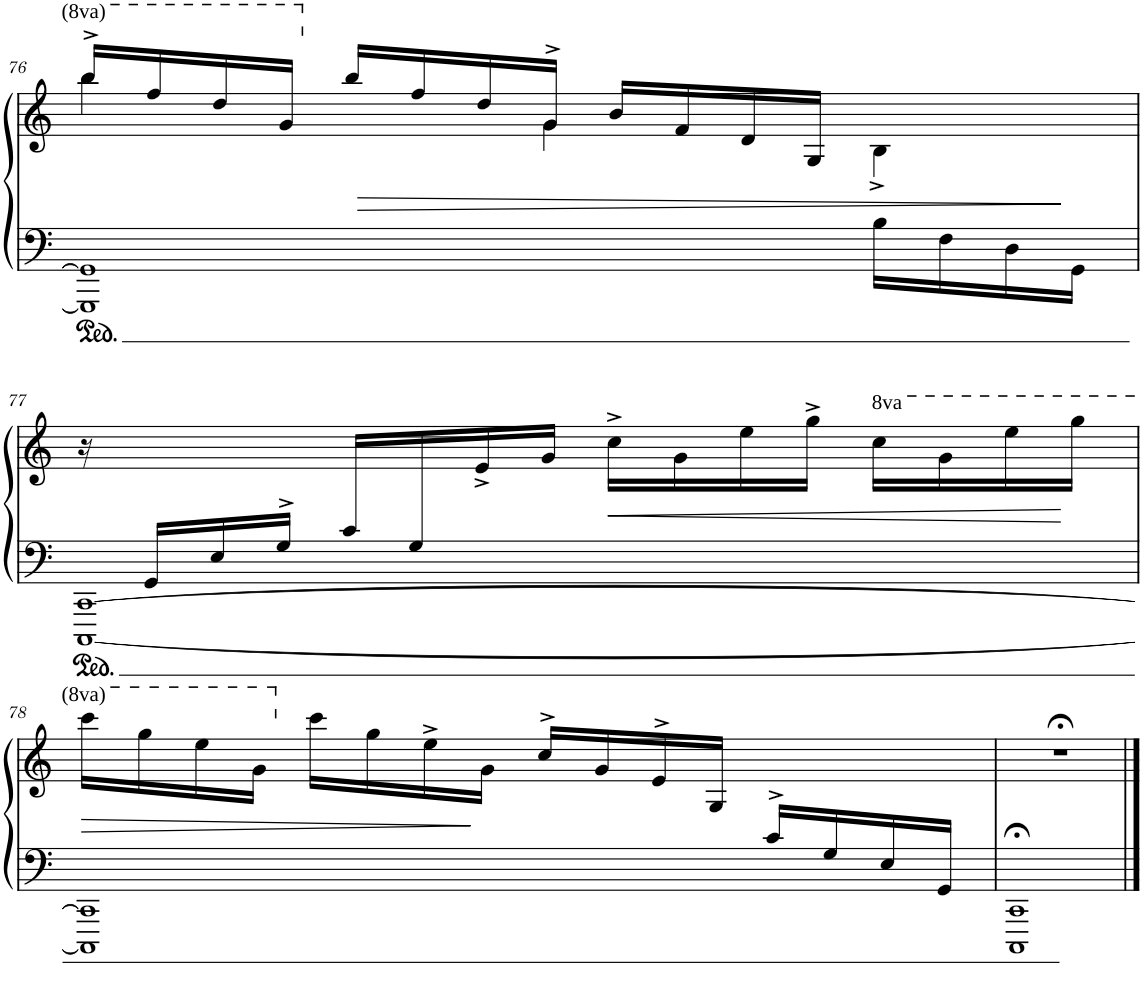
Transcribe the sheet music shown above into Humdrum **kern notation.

**kern	**kern	**dynam
*part1	*part1	*part1
*staff2	*staff1	*staff1/2
*I"Piano	*	*
*I'Pno	*	*
!!LO:PB:g=z
*clefF4	*clefG2	*
*k[]	*k[]	*
*M4/4	*M4/4	*
*met(c)	*met(c)	*
=76	=76	=76
*^	*^	*
2.ryy	1GGG] 1GG]	16bbb^/LL	4bbb\	.
.	.	16fff/	.	.
.	.	16ddd/	.	.
.	.	16gg/JJ	.	.
!	!	!	!	!LO:HP:b
.	.	16bb/LL	8.ryy	>
.	.	16ff/	.	.
.	.	16dd/	.	.
.	.	16g^/JJ	4g\	.
.	.	16b/LL	.	.
.	.	16f/	.	.
.	.	16d/	.	.
.	.	16G/JJ	16ryy	.
16B\LL	.	4ryy	4B^<\	.
16F\	.	.	.	.
16D\	.	.	.	.
16GG\JJ	.	.	.	]
*	*	*v	*v	*
!!LO:LB:g=z
=77	=77	=77	=77
16ryy	[1CCC [1CC	16r	.
16GG/LL	.	16ryy	.
16E/	.	.	.
16G^>/JJ	.	.	.
16c/LL	.	.	.
16G/	.	.	.
2ryy	.	16e^/	.
.	.	16g/JJ	.
!	!	!	!LO:HP:b
.	.	16cc^\LL	<
.	.	16g\	.
.	.	16ee\	.
.	.	16gg^>\JJ	.
*	*	*8va	*
.	.	16ccc\LL	.
.	.	16gg\	.
8ryy	.	16eee\	.
.	.	16ggg\JJ	[
!!LO:LB:g=z
=78	=78	=78	=78
!	!	!	!LO:HP:b
2.ryy	1CCC] 1CC]	16cccc\LL	>
.	.	16ggg\	.
.	.	16eee\	.
.	.	16gg\JJ	.
*	*	*X8va	*
.	.	16ccc\LL	.
.	.	16gg\	.
.	.	16ee^\	.
.	.	16g\JJ	]
.	.	16cc^>/LL	.
.	.	16g/	.
.	.	16e^>/	.
.	.	16G/JJ	.
16c^>/LL	.	4ryy	.
16G/	.	.	.
16E/	.	.	.
16GG/JJ	.	.	.
*v	*v	*	*
=79	=79	=79
1CCC;< 1CC;<	1r;<	.
4ryy	4ryy	.
==	==	==
*-	*-	*-
